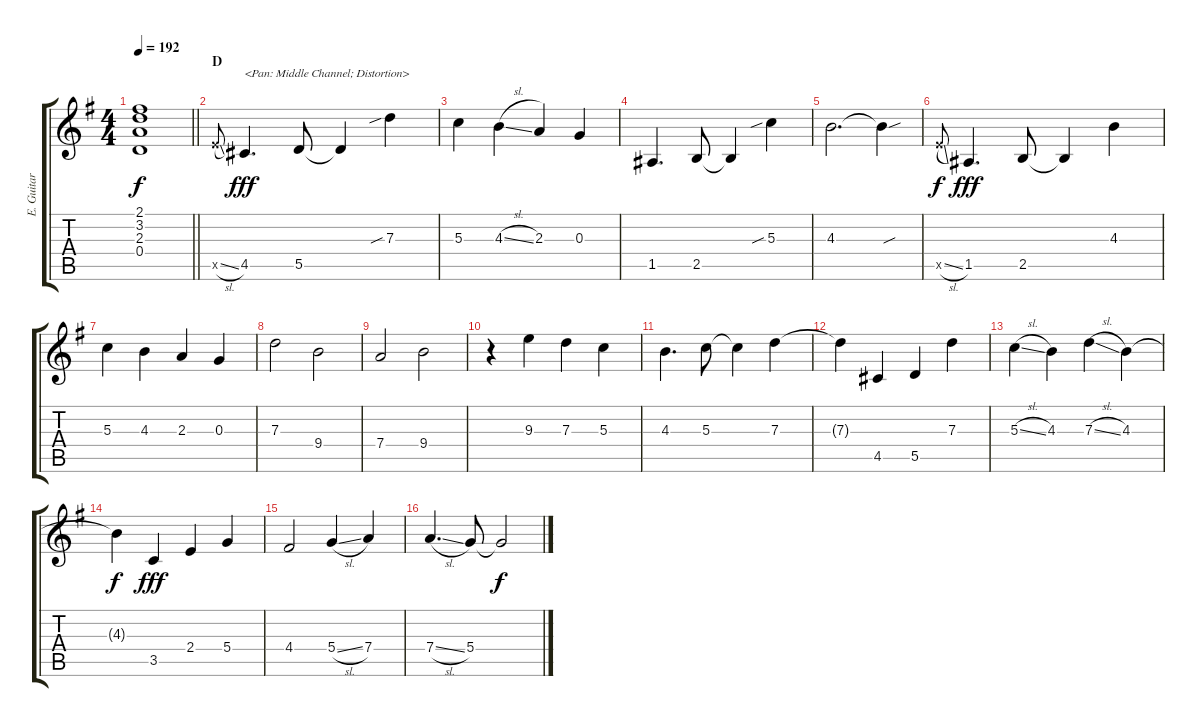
\track ("E. Guitar II" "E. Guitar ") {instrument electricguitarclean}
\staff {score tabs}
\tuning (E4 B3 G3 D3 A2 E2) {hide}
\ts (4 4)
\tempo 192
\clef g2
\barLineRight lightlight
\ks g
(2.1 3.2 2.3 0.4).1{dy f} |
\section ("" "D")
7.5{sl x}.8{gr onbeat} 4.5.4{d txt "<Pan: Middle Channel; Distortion>" dy fff balance 8 instrument overdrivenguitar} 5.5.8 5.5{t}.4 7.3{sib}.4 |
5.3.4 4.3{sl}.4 2.3.4 0.3.4 |
1.5.4{d} 2.5.8 2.5{t}.4 5.3{sib}.4 |
4.3.2{d} 4.3{sou t}.4 |
7.5{sl x}.8{gr onbeat dy f} 1.5.4{d dy fff} 2.5.8 2.5{t}.4 4.3.4 |
5.3.4 4.3.4 2.3.4 0.3.4 |
7.3.2 9.4.2 |
7.4.2 9.4.2 |
r.4 9.3.4 7.3.4 5.3.4 |
4.3.4{d} 5.3.8 5.3{t}.4 7.3.4 |
7.3{t}.4 4.5.4 5.5.4 7.3.4 |
5.3{sl}.4 4.3.4 7.3{sl}.4 4.3.4 |
4.3{t}.4{dy f} 3.5.4{dy fff} 2.4.4 5.4.4 |
4.4.2 5.4{sl}.4 7.4.4 |
7.4{sl}.4{d} 5.4.8 5.4{t}.2{dy f}
